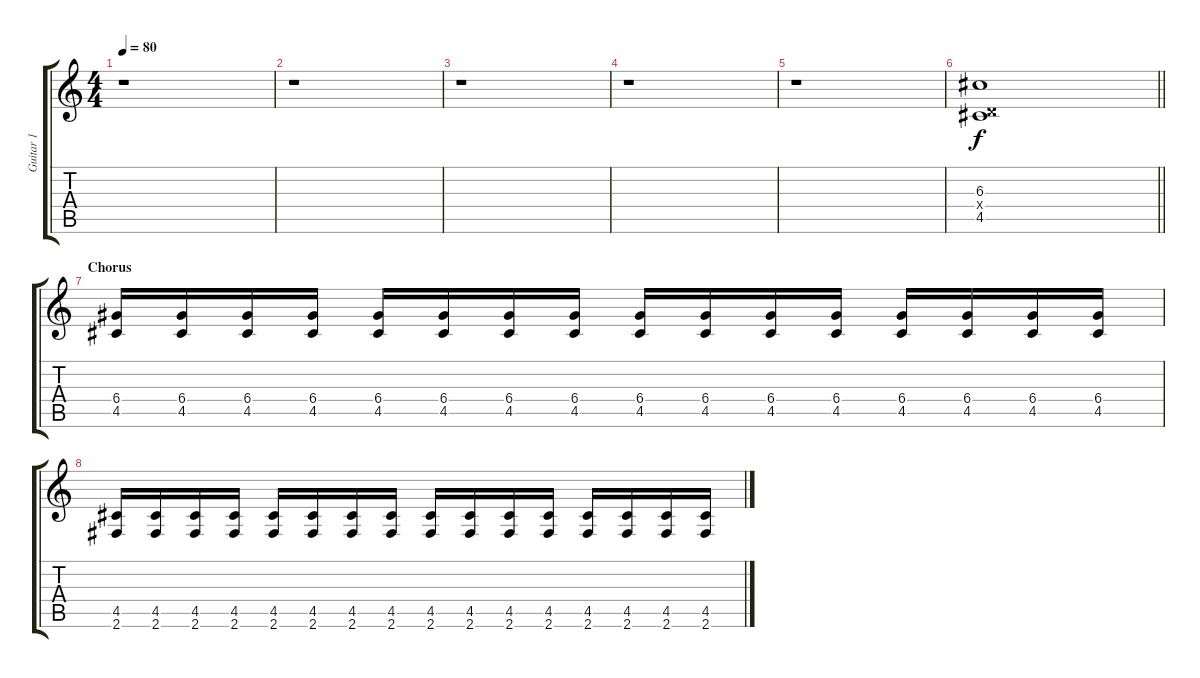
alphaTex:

\track ("Guitar 1" "Guitar 1") {instrument distortionguitar}
\staff {score tabs}
\tuning (E4 B3 G3 D3 A2 E2) {hide}
\ts (4 4)
\tempo 80
\clef g2
\ks c
r.1{dy f} |
r.1 |
r.1 |
r.1 |
r.1 |
\barLineRight lightlight
(6.3 0.4{x} 4.5).1 |
\section ("" "Chorus")
(6.4 4.5).16 (6.4 4.5).16 (6.4 4.5).16 (6.4 4.5).16 (6.4 4.5).16 (6.4 4.5).16 (6.4 4.5).16 (6.4 4.5).16 (6.4 4.5).16 (6.4 4.5).16 (6.4 4.5).16 (6.4 4.5).16 (6.4 4.5).16 (6.4 4.5).16 (6.4 4.5).16 (6.4 4.5).16 |
(4.5 2.6).16 (4.5 2.6).16 (4.5 2.6).16 (4.5 2.6).16 (4.5 2.6).16 (4.5 2.6).16 (4.5 2.6).16 (4.5 2.6).16 (4.5 2.6).16 (4.5 2.6).16 (4.5 2.6).16 (4.5 2.6).16 (4.5 2.6).16 (4.5 2.6).16 (4.5 2.6).16 (4.5 2.6).16
